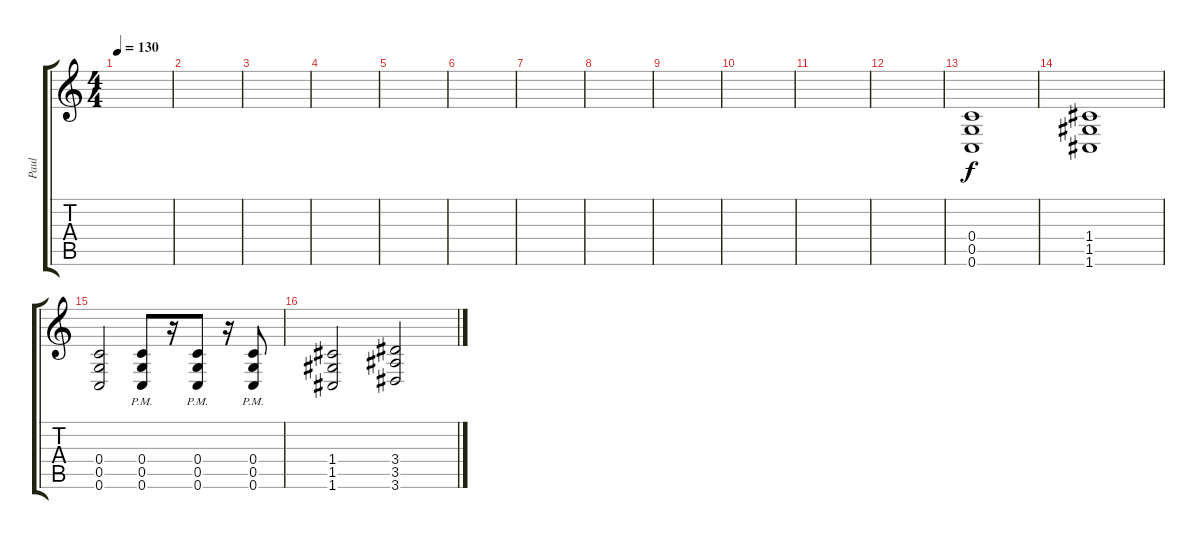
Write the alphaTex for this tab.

\track ("Paul" "Paul") {instrument distortionguitar}
\staff {score tabs}
\tuning (D4 A3 F3 C3 G2 C2) {hide}
\ts (4 4)
\tempo 130
\clef g2
\ks c
|
|
|
|
|
|
|
|
|
|
|
|
(0.4 0.5 0.6).1 |
(1.4 1.5 1.6).1 |
(0.4 0.5 0.6).2 (0.4{pm} 0.5{pm} 0.6{pm}).8 r.16 (0.4{pm} 0.5{pm} 0.6{pm}).8 r.16 (0.4{pm} 0.5{pm} 0.6{pm}).8 |
(1.4 1.5 1.6).2 (3.4 3.5 3.6).2
